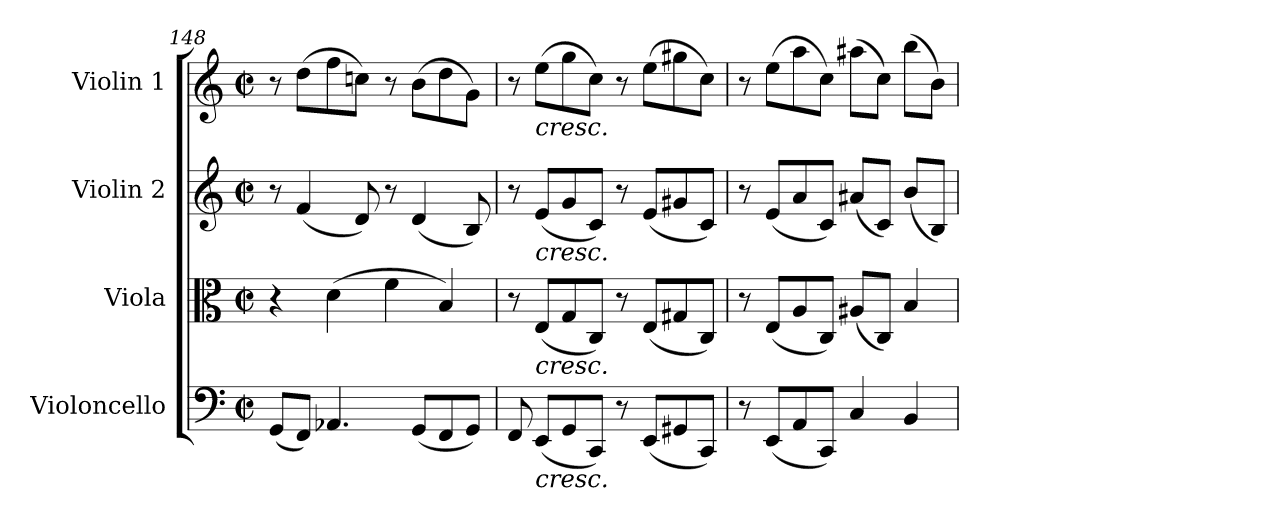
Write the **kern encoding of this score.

**kern	**kern	**kern	**kern
*part4	*part3	*part2	*part1
*staff4	*staff3	*staff2	*staff1
*I"Violoncello	*I"Viola	*I"Violin 2	*I"Violin 1
*I'Vc	*I'Vla	*I'Vln	*I'Vln
!!LO:LB:g=z
*clefF4	*clefC3	*clefG2	*clefG2
*k[]	*k[]	*k[]	*k[]
*M2/2	*M2/2	*M2/2	*M2/2
*met(c|)	*met(c|)	*met(c|)	*met(c|)
=148	=148	=148	=148
(8GG/L	4r	8r	8r
8FF/J)	.	(4f/	(8dd\L
4.AA-X/	(4d\	.	8ff\
.	.	8d/)	8ccn\J)
.	4f\	8r	8r
(8GG/L	.	(4d/	(8b\L
8FF/	4B/)	.	8dd\
8GG/J)	.	8B/)	8g\J)
=149	=149	=149	=149
8FF/	8r	8r	8r
!	!	!	!LO:TX:b:i:t=cresc.
!	!	!LO:TX:b:i:t=cresc.	!
!	!LO:TX:b:i:t=cresc.	!	!
!LO:TX:b:i:t=cresc.	!	!	!
(8EE/L	(8E/L	(8e/L	(8ee\L
8GG/	8G/	8g/	8gg\
8CC/J)	8C/J)	8c/J)	8cc\J)
8r	8r	8r	8r
(8EE/L	(8E/L	(8e/L	(8ee\L
8GG#X/	8G#X/	8g#X/	8gg#X\
8CC/J)	8C/J)	8c/J)	8cc\J)
=150	=150	=150	=150
8r	8r	8r	8r
(8EE/L	(8E/L	(8e/L	(8ee\L
8AA/	8A/	8a/	8aa\
8CC/J)	8C/J)	8c/J)	8cc\J)
4C/	(8A#X/L	(8a#X/L	(8aa#X\L
.	8C/J)	8c/J)	8cc\J)
4BB/	4B/	(8b/L	(8bb\L
.	.	8B/J)	8b\J)
=	=	=	=
*-	*-	*-	*-
